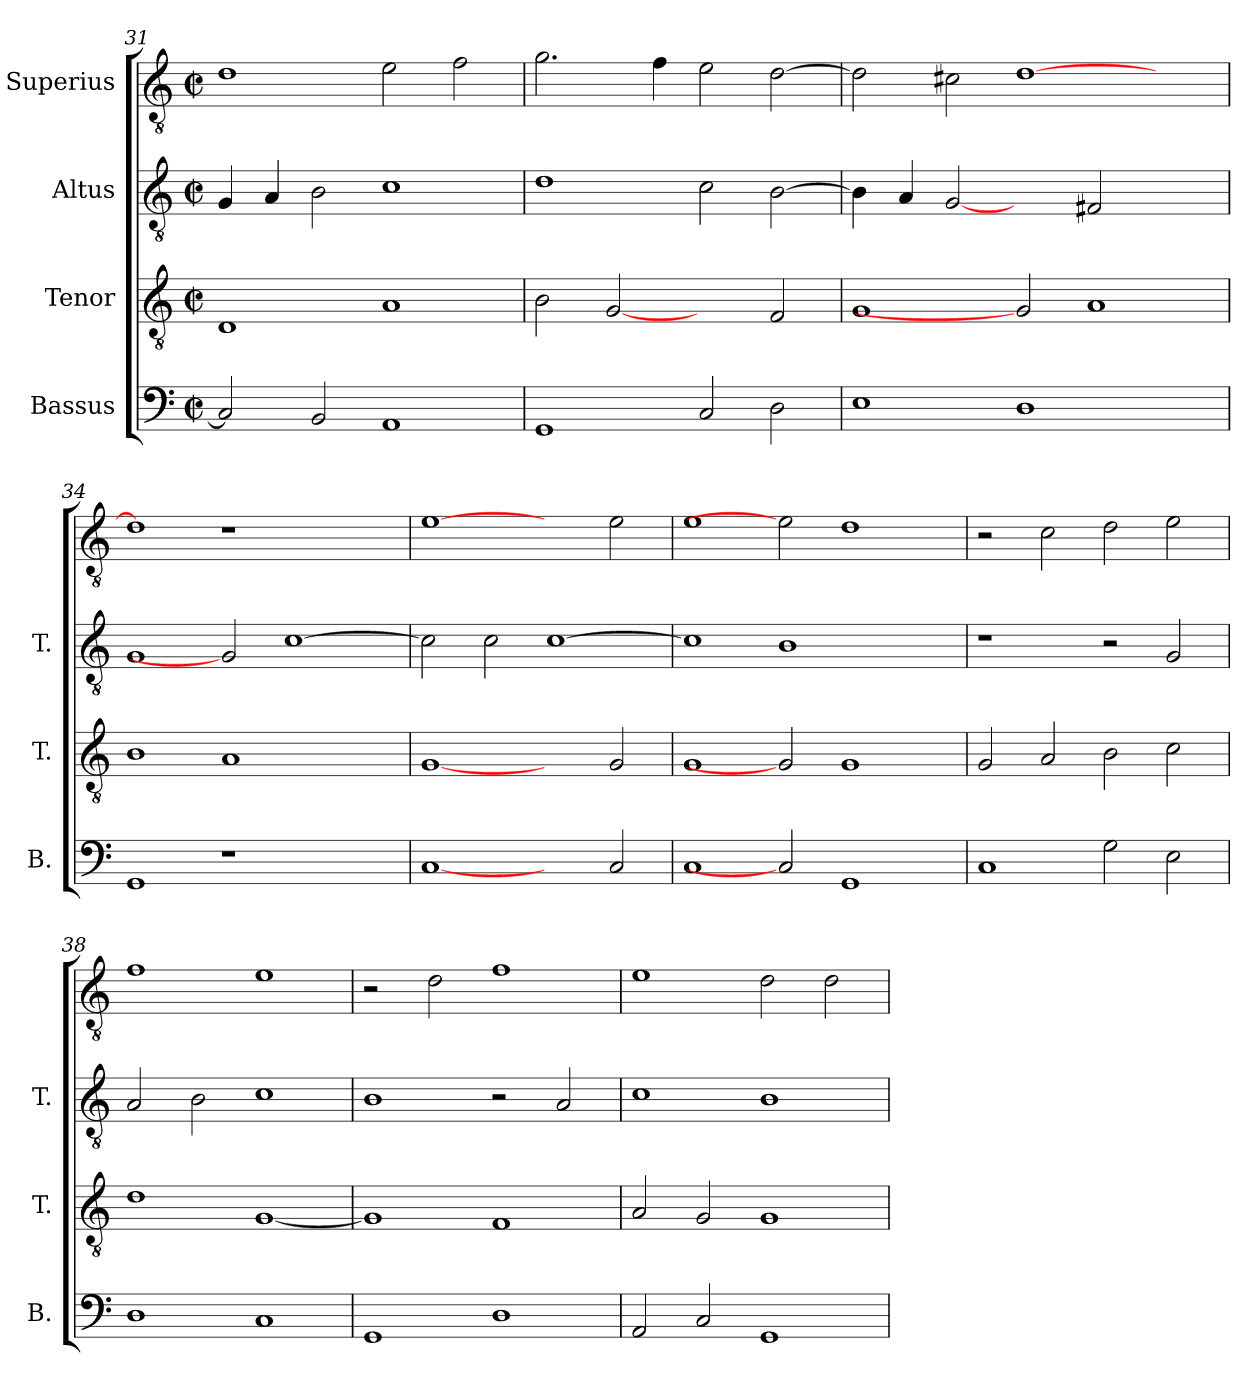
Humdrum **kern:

**kern	**kern	**kern	**kern
*part4	*part3	*part2	*part1
*staff4	*staff3	*staff2	*staff1
*I"Bassus	*I"Tenor	*I"Altus	*I"Superius
*I'B.	*I'T.	*I'T.	*
*clefF4	*clefGv2	*clefGv2	*clefGv2
*	*ITrd7c12	*ITrd7c12	*ITrd7c12
*k[]	*k[]	*k[]	*k[]
*C:	*C:	*C:	*C:
*M2/2	*M2/2	*M2/2	*M2/2
*met(c|)	*met(c|)	*met(c|)	*met(c|)
=31	=31	=31	=31
2Ci/]	1DDi	4GGi/	1Di
.	.	4AAi/	.
2BBi/	.	2BBi\	.
1AAi	1AAi	1Ci	2Ei\
.	.	.	2Fi\
!!LO:PB:g=z
=32	=32	=32	=32
1GGi	2BBi\	1Di	2.Gi\
.	[2GGi	.	.
.	.	.	4Fi\
2Ci/	2ryy	2Ci\	2Ei\
2Di\	2FFi/	[>2BBi\	[>2Di\
=33	=33	=33	=33
1Ei	1GGi	4BBi\]	2Di\]
.	.	4AAi/	.
.	.	[2GGi	2C#Xi\
1Di	2GGi]	2ryy	[>1Di
.	1AAi	2FF#Xi/	.
2ryy	.	2ryy	2ryy
=34	=34	=34	=34
1GGi	1BBi	1GGi	1Di]
1r	1AAi	2GGi]	1r
.	.	[>1Ci	.
2ryy	2ryy	.	2ryy
=35	=35	=35	=35
[1Ci	[1GGi	2Ci\]	[1Ei
.	.	2Ci\	.
2ryy	2ryy	[>1Ci	2ryy
2Ci/	2GGi/	.	2Ei\
=36	=36	=36	=36
1Ci	1GGi	1Ci]	1Ei
2Ci]	2GGi]	1BBi	2Ei]
1GGi	1GGi	.	1Di
.	.	2ryy	.
!!LO:LB:g=z
=37	=37	=37	=37
1Ci	2GGi/	1r	2r
.	2AAi/	.	2Ci\
2Gi\	2BBi\	2r	2Di\
2Ei\	2Ci\	2GGi/	2Ei\
=38	=38	=38	=38
1Di	1Di	2AAi/	1Fi
.	.	2BBi\	.
1Ci	[<1GGi	1Ci	1Ei
=39	=39	=39	=39
1GGi	1GGi]	1BBi	2r
.	.	.	2Di\
1Di	1FFi	2r	1Fi
.	.	2AAi/	.
=40	=40	=40	=40
2AAi/	2AAi/	1Ci	1Ei
2Ci/	2GGi/	.	.
1GGi	1GGi	1BBi	2Di\
.	.	.	2Di\
=	=	=	=
*-	*-	*-	*-
